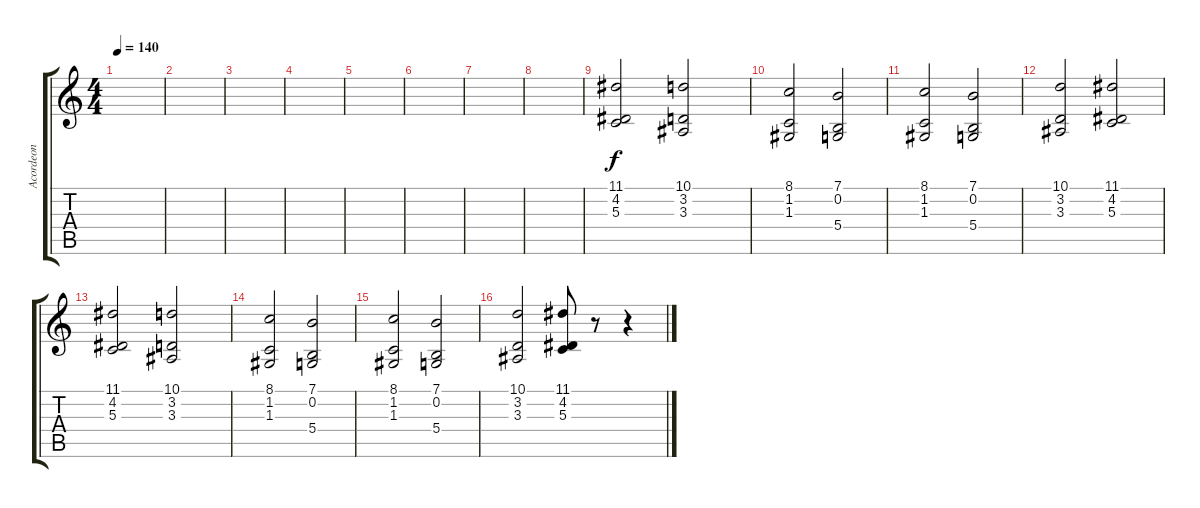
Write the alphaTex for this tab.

\track ("Acordeon" "Acordeon") {instrument accordion}
\staff {score tabs}
\tuning (E4 B3 G3 D3 A2 E2) {hide}
\ts (4 4)
\tempo 140
\clef g2
\ks c
|
|
|
|
|
|
|
|
(11.1 4.2 5.3).2 (10.1 3.2 3.3).2 |
(8.1 1.2 1.3).2 (7.1 0.2 5.4).2 |
(8.1 1.2 1.3).2 (7.1 0.2 5.4).2 |
(10.1 3.2 3.3).2 (11.1 4.2 5.3).2 |
(11.1 4.2 5.3).2 (10.1 3.2 3.3).2 |
(8.1 1.2 1.3).2 (7.1 0.2 5.4).2 |
(8.1 1.2 1.3).2 (7.1 0.2 5.4).2 |
(10.1 3.2 3.3).2 (11.1 4.2 5.3).8 r.8 r.4
